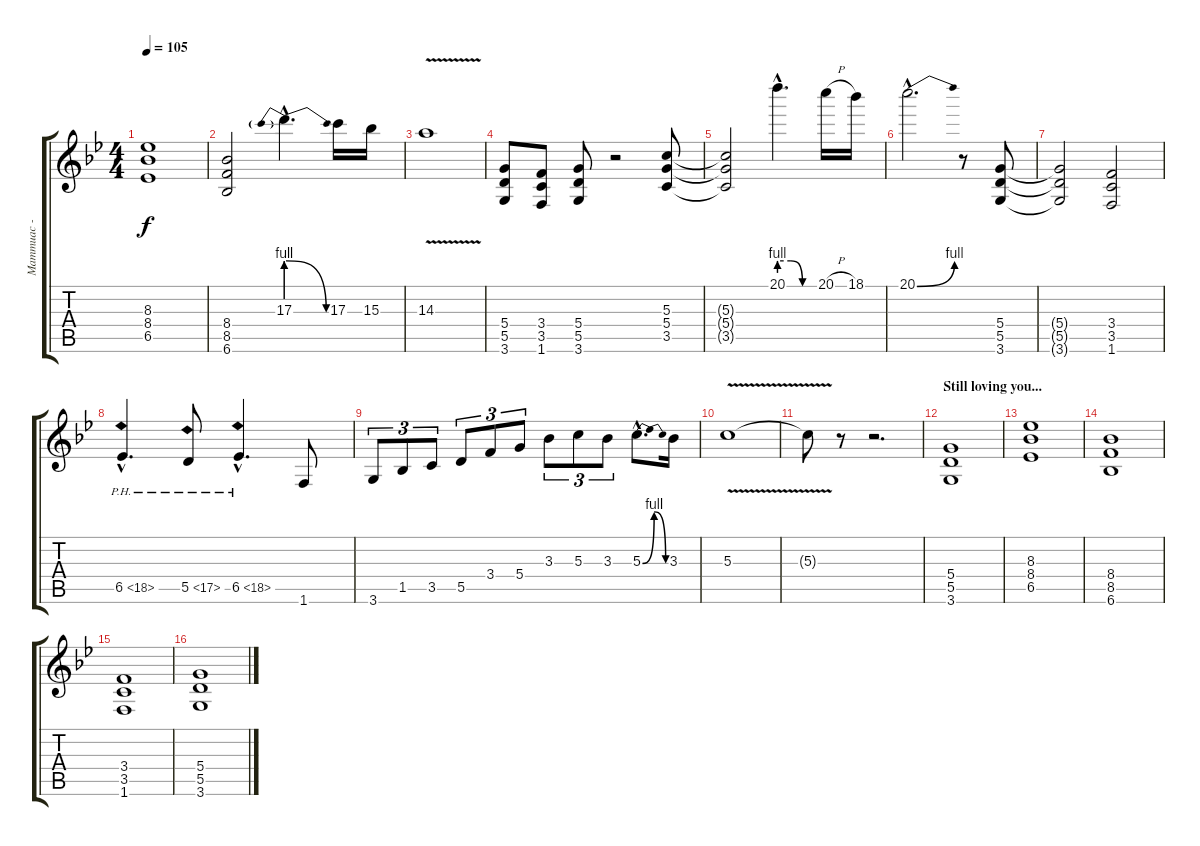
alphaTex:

\track ("Маттиас - Explorer" "Маттиас - ") {instrument overdrivenguitar}
\staff {score tabs}
\tuning (E4 B3 G3 D3 A2 E2) {hide}
\ts (4 4)
\tempo 105
\clef g2
\ks gminor
(8.3 8.4 6.5).1{dy f} |
(8.4 8.5 6.6).2 17.3{be (prebendrelease 0 4 60 0) hac}.4{d} 17.3.16 15.3.16 |
14.3{v}.1 |
(5.4 5.5 3.6).8 (3.4 3.5 1.6).8 (5.4 5.5 3.6).8 r.2 (5.3 5.4 3.5).8 |
(5.3{t} 5.4{t} 3.5{t}).2 20.1{be (custom 0 4 20 4 40 0 60 0) hac}.4{d} 20.1{h}.16 18.1.16 |
20.1{be (bend 0 0 60 4) hac}.2{d} r.8 (5.4 5.5 3.6).8 |
(5.4{t} 5.5{t} 3.6{t}).2 (3.4 3.5 1.6).2 |
6.5{ph 12 hac}.4{d} 5.5{ph 12}.8 6.5{ph 12 hac}.4{d} 1.6.8 |
3.6.8{tu (3 2)} 1.5.8{tu (3 2)} 3.5.8{tu (3 2)} 5.5.8{tu (3 2)} 3.4.8{tu (3 2)} 5.4.8{tu (3 2)} 3.3.8{tu (3 2)} 5.3.8{tu (3 2)} 3.3.8{tu (3 2)} 5.3{be (bendrelease 0 0 15 4 30 4 60 0) hac}.8{d} 3.3.16 |
5.3{v}.1 |
5.3{t}.8 r.8 r.2{d} |
\section ("" "Still loving you...")
(5.4 5.5 3.6).1 |
(8.3 8.4 6.5).1 |
(8.4 8.5 6.6).1 |
(3.4 3.5 1.6).1 |
(5.4 5.5 3.6).1
